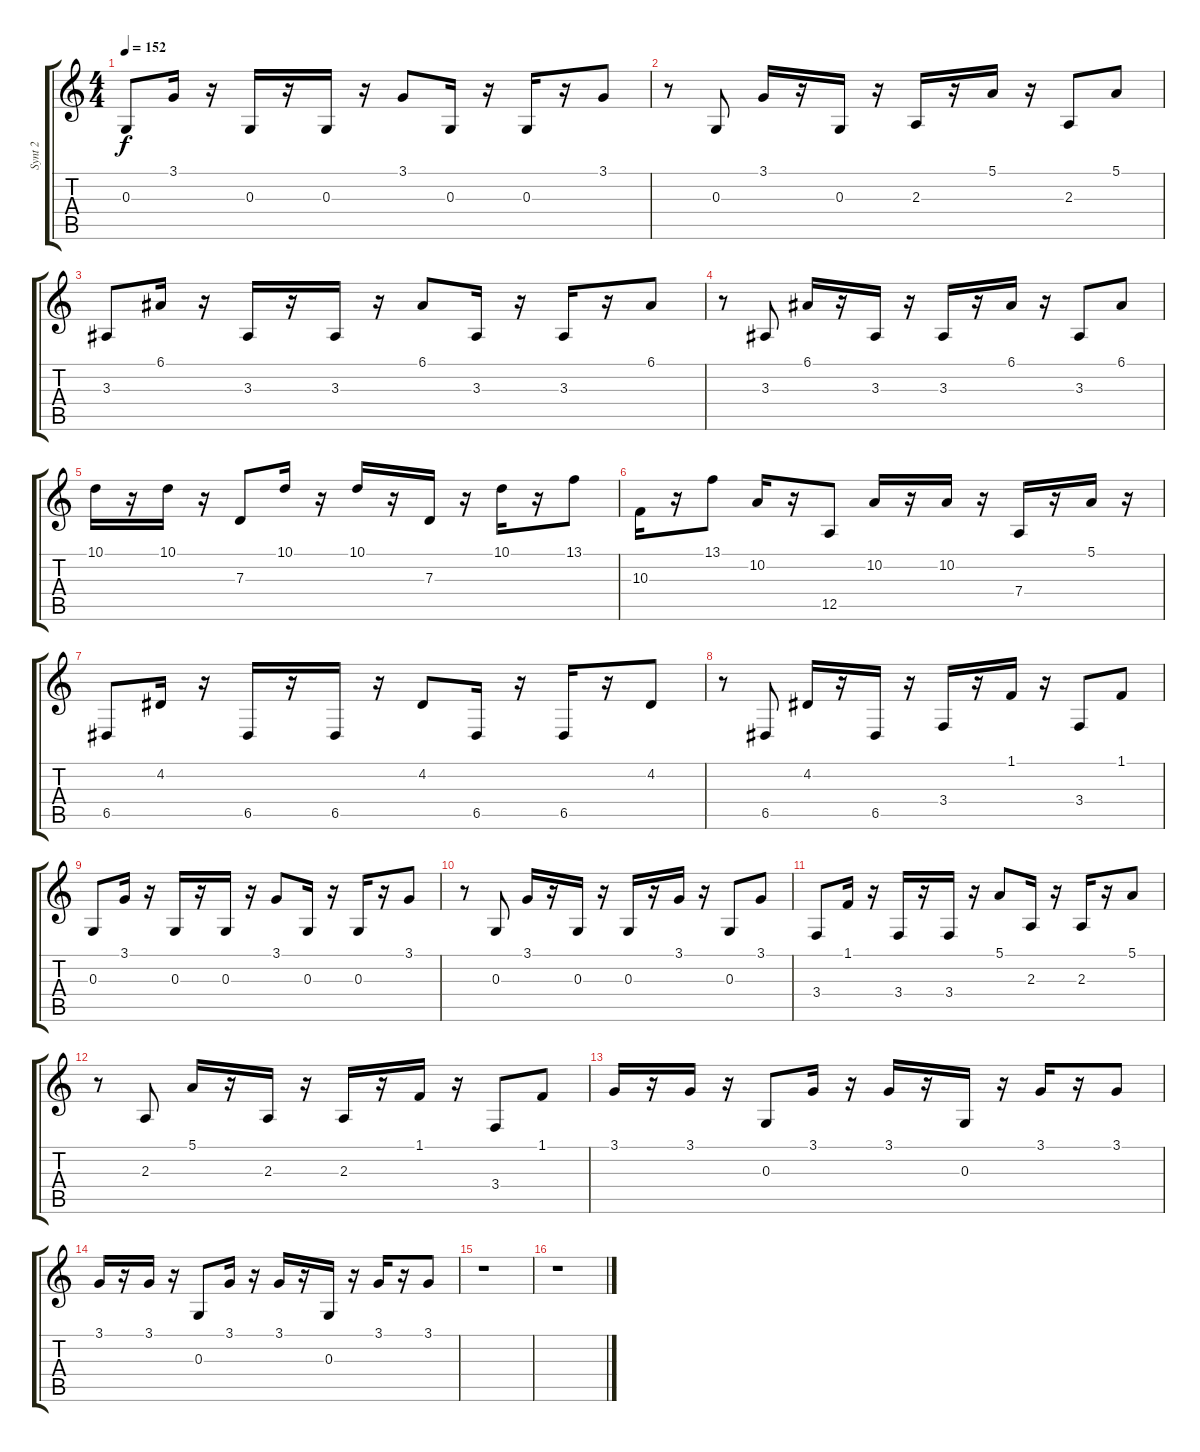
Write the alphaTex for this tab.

\track ("Synt 2" "Synt 2") {instrument lead2sawtooth}
\staff {score tabs}
\tuning (E4 B3 G3 D3 A2 E2) {hide}
\ts (4 4)
\tempo 152
\clef g2
\ks c
0.3.8{dy f} 3.1.16 r.16 0.3.16 r.16 0.3.16 r.16 3.1.8 0.3.16 r.16 0.3.16 r.16 3.1.8 |
r.8 0.3.8 3.1.16 r.16 0.3.16 r.16 2.3.16 r.16 5.1.16 r.16 2.3.8 5.1.8 |
3.3.8 6.1.16 r.16 3.3.16 r.16 3.3.16 r.16 6.1.8 3.3.16 r.16 3.3.16 r.16 6.1.8 |
r.8 3.3.8 6.1.16 r.16 3.3.16 r.16 3.3.16 r.16 6.1.16 r.16 3.3.8 6.1.8 |
10.1.16 r.16 10.1.16 r.16 7.3.8 10.1.16 r.16 10.1.16 r.16 7.3.16 r.16 10.1.16 r.16 13.1.8 |
10.3.16 r.16 13.1.8 10.2.16 r.16 12.5.8 10.2.16 r.16 10.2.16 r.16 7.4.16 r.16 5.1.16 r.16 |
6.5.8 4.2.16 r.16 6.5.16 r.16 6.5.16 r.16 4.2.8 6.5.16 r.16 6.5.16 r.16 4.2.8 |
r.8 6.5.8 4.2.16 r.16 6.5.16 r.16 3.4.16 r.16 1.1.16 r.16 3.4.8 1.1.8 |
0.3.8 3.1.16 r.16 0.3.16 r.16 0.3.16 r.16 3.1.8 0.3.16 r.16 0.3.16 r.16 3.1.8 |
r.8 0.3.8 3.1.16 r.16 0.3.16 r.16 0.3.16 r.16 3.1.16 r.16 0.3.8 3.1.8 |
3.4.8 1.1.16 r.16 3.4.16 r.16 3.4.16 r.16 5.1.8 2.3.16 r.16 2.3.16 r.16 5.1.8 |
r.8 2.3.8 5.1.16 r.16 2.3.16 r.16 2.3.16 r.16 1.1.16 r.16 3.4.8 1.1.8 |
3.1.16 r.16 3.1.16 r.16 0.3.8 3.1.16 r.16 3.1.16 r.16 0.3.16 r.16 3.1.16 r.16 3.1.8 |
3.1.16 r.16 3.1.16 r.16 0.3.8 3.1.16 r.16 3.1.16 r.16 0.3.16 r.16 3.1.16 r.16 3.1.8 |
r.1 |
r.1
